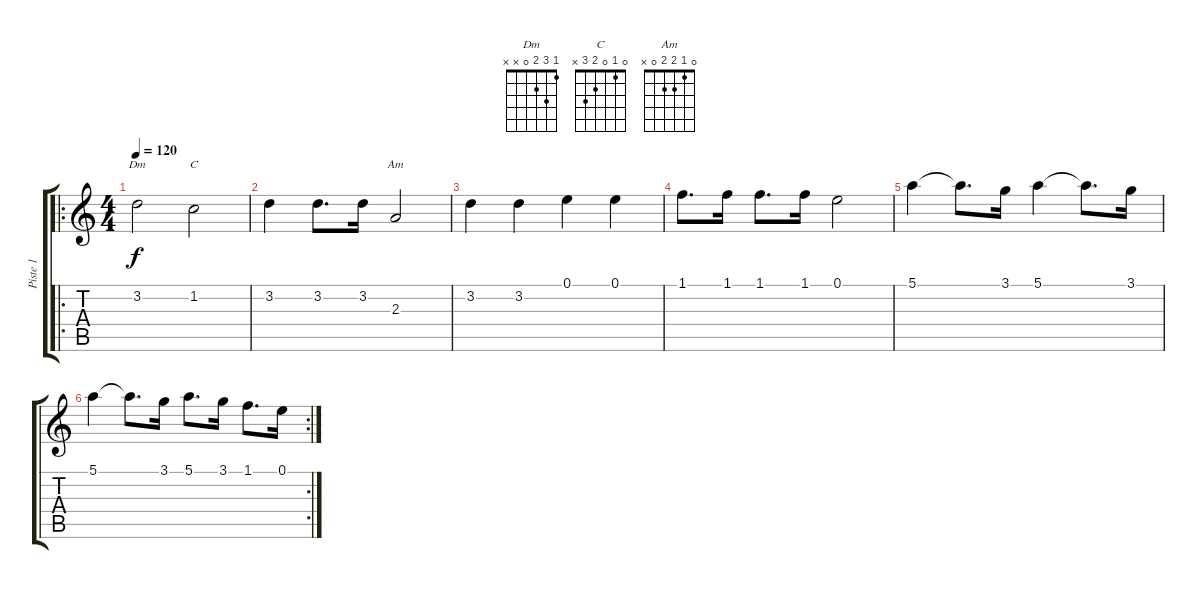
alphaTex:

\track ("Piste 1" "Piste 1") {instrument acousticguitarsteel}
\staff {score tabs}
\tuning (E4 B3 G3 D3 A2 E2) {hide}
\chord ("Dm" 1 3 2 0 x x)
\chord ("C" 0 1 0 2 3 x)
\chord ("Am" 0 1 2 2 0 x)
\ro
\ts (4 4)
\tempo 120
\clef g2
\ks c
3.2.2{ch "Dm" dy f instrument acousticguitarsteel} 1.2.2{ch "C"} |
3.2.4 3.2.8{d} 3.2.16 2.3.2{ch "Am"} |
3.2.4 3.2.4 0.1.4 0.1.4 |
1.1.8{d} 1.1.16 1.1.8{d} 1.1.16 0.1.2 |
5.1.4 5.1{t}.8{d} 3.1.16 5.1.4 5.1{t}.8{d} 3.1.16 |
\rc 2
5.1.4 5.1{t}.8{d} 3.1.16 5.1.8{d} 3.1.16 1.1.8{d} 0.1.16
